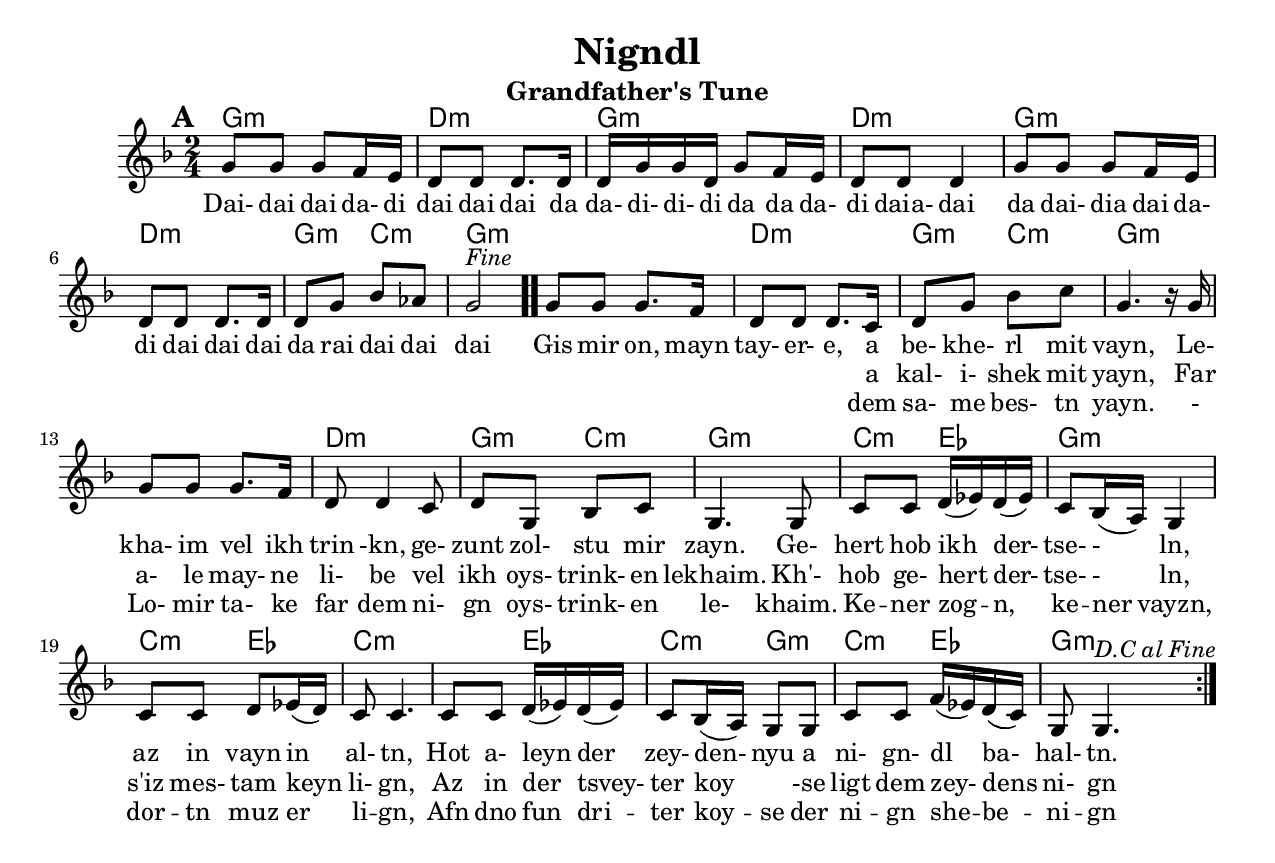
\version "2.18.0"

\paper{
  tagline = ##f
  print-all-headers = ##t
  #(set-paper-size "letter")
}
date = #(strftime "%d-%m-%Y" (localtime (current-time)))

%\markup{ \italic{ " Updated " \date  }  }

melody =  \transpose c g \relative c' {
  \clef treble

  \key g\minor
  \time 2/4
  \set Score.markFormatter = #format-mark-box-alphabet
  %\partial 16*3 a16 d f   %lead in notes

  \repeat volta 2{
  \mark \default
    %
    c8 c c bes16 a
    g8 g g8. g16
    g16 c c g c8 bes16 a|
    g8 g g4        %4

    c8 c c bes16 a
    g8 g g8. g16
    g8 c ees des
    c2 ^\markup{ \italic Fine }  \bar ".."  % 8        fine and double bar

    c8 c c8. bes16
    g8 g g8. f16
    g8 c ees f
    c4. r16 c16|   %12

    c8 c c8. bes16
    g8 g4 f8
    g8 c, ees f
    c4. c8|        %16

    f8 f  g16(aes) g (aes)
    f8 ees16(d) c4
    f8 f g aes16(g)
    f8 f4.        %20

    f8 f  g16(aes) g (aes)|
    f8 ees16(d) c8 c
    f8 f bes16(aes) g(f)
    c8 c4.    ^\markup{ \italic D.C \italic al \italic Fine }       %24  }
    %original last line  was f8 f4.

  }

  %\alternative { { }{ } }



}

%************************Lyrics Block****************
\addlyrics{
  Dai- dai dai da- di dai dai dai da
  da- di- di- di da da da- di daia- dai da
  dai- dia dai da- di
  dai dai dai da rai dai dai dai

  Gis mir on, mayn tay- er- e, a be- khe- rl mit vayn,
  Le- kha- im vel ikh trin -kn, ge- zunt zol- stu mir zayn.
  Ge- hert hob ikh der- tse- - ln, az in vayn in al- tn,
  Hot a- leyn der zey- den- nyu a ni- gn- dl ba- hal- tn.
}
\addlyrics{
  \repeat unfold 40 \skip2


  a kal- i- shek mit yayn,
  Far a- le may- ne li- be vel ikh oys- trink- en lekhaim.
  Kh'- hob ge- hert der- tse- - ln, s'iz mes- tam keyn li- gn,
  Az in der tsvey- ter koy \skip4 -se ligt dem zey- dens ni- gn

}

\addlyrics{
  \repeat unfold 40 \skip2


  dem sa- me bes- tn yayn.
  - Lo- mir ta- ke far dem ni- gn oys- trink- en le- khaim.
  Ke -- ner zog -- n, ke -- ner vayzn, dor -- tn muz er li -- gn,
  Afn dno fun dri -- ter koy -- se der ni -- gn she -- be -- ni -- gn
}

harmonies = \chordmode {
  %chorus
  g2:m d2:m g2:m d2:m
  g2:m d2:m g4:m c4:m
  g2:m
  %verse
  g2:m d2:m g4:m c4:m
  g2:m s2 d2:m
  g4:m c4:m g2:m c4:m ees4 g2:m c4:m ees4
  c2:m s4 ees4 c4:m g4:m c4:m ees4 g2:m

}
%{
original_harmonies = \transpose c g \chordmode {
  c2:m g2:m c2:m g2:m
  c2:m g2:m f2:m c2:m
  c2:m g2:m f2:m c2:m
  c2:m g2:m f2:m c2:m

  f4:m g4:m c2:m f4:m
  g4:m f2:m f4:m g4:m
  f4:m c4:m f4:m g4:m c2:m

}
%}

\score {
  <<
    \new ChordNames {
      \set chordChanges = ##t
      \harmonies
    }
    \new Staff
    \melody
  >>
  \header{
    title= "Nigndl"
    subtitle= "Grandfather's Tune"
    arranger = ""

  }
  \layout{indent = 1.0\cm}
  \midi{
    \tempo 4 = 120
  }
}


%{


\markup{
  \column{
    \line{ 3 }
    \line{ Gis mir on, myan tayere,}
    \line{ dem same bestn yayn.}
    \line{ Lomir take far dem nign}
    \line{ oystrinken lekhaim}
    \line{ Kener zong, kener vayz,}
    \line{ dortn muz er lign,}
    \line{ Afn dno fun driter koyse}
    \line{ der nign-shebenin.}
}}


%}






